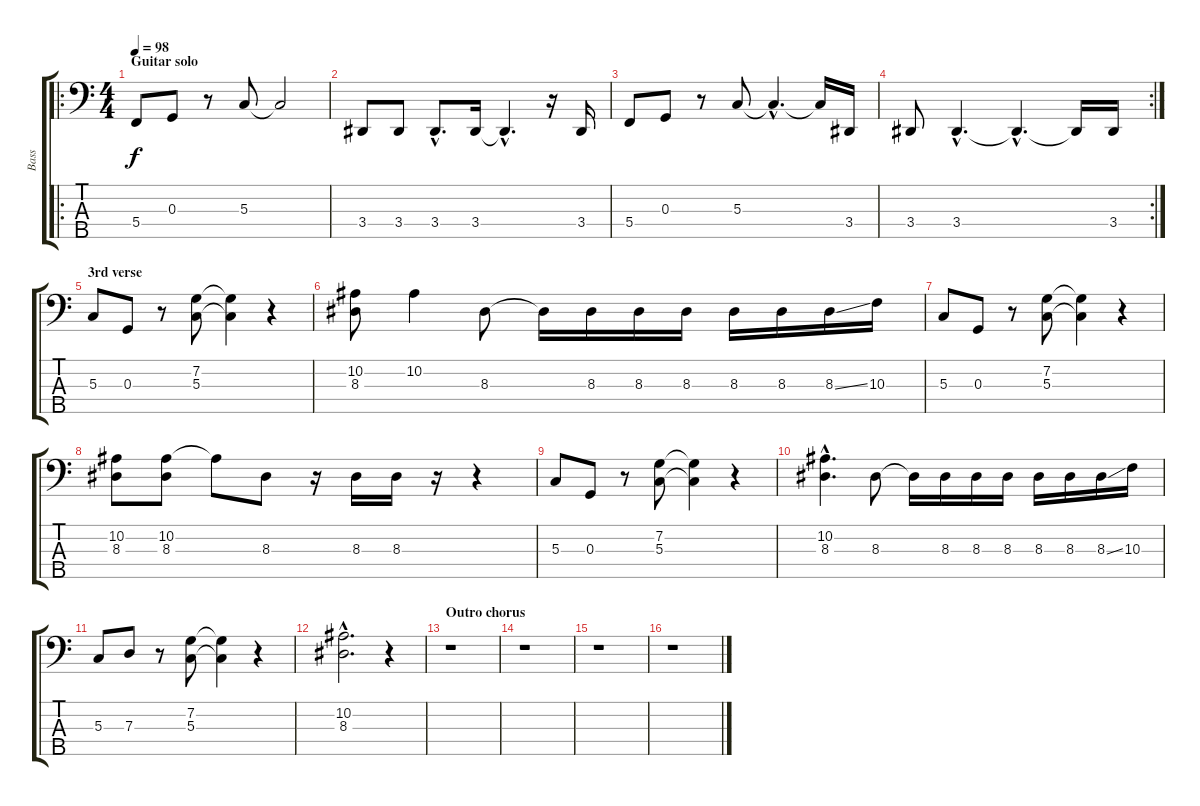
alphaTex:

\track ("Bass" "Bass") {instrument electricbassfinger}
\staff {score tabs}
\tuning (F2 C2 G1 C1 A0) {hide}
\ro
\ts (4 4)
\section ("" "Guitar solo")
\tempo 98
\clef f4
\ks c
5.4.8{dy f} 0.3.8 r.8 5.3.8 5.3{t}.2 |
3.4.8 3.4.8 3.4{hac}.8{d} 3.4.16 3.4{hac t}.4{d} r.16 3.4.16 |
5.4.8 0.3.8 r.8 5.3.8 5.3{hac t}.4{d} 5.3{t}.16 3.4.16 |
\rc 2
3.4.8 3.4{hac}.4{d} 3.4{hac t}.4{d} 3.4{t}.16 3.4.16 |
\section ("" "3rd verse")
5.3.8 0.3.8 r.8 (7.2 5.3).8 (7.2{t} 5.3{t}).4 r.4 |
(10.2 8.3).8 10.2.4 8.3.8 8.3{t}.16 8.3.16 8.3.16 8.3.16 8.3.16 8.3.16 8.3{ss}.16 10.3.16 |
5.3.8 0.3.8 r.8 (7.2 5.3).8 (7.2{t} 5.3{t}).4 r.4 |
(10.2 8.3).8 (10.2 8.3).8 10.2{t}.8 8.3.8 r.16 8.3.16 8.3.16 r.16 r.4 |
5.3.8 0.3.8 r.8 (7.2 5.3).8 (7.2{t} 5.3{t}).4 r.4 |
(10.2{hac} 8.3{hac}).4{d} 8.3.8 8.3{t}.16 8.3.16 8.3.16 8.3.16 8.3.16 8.3.16 8.3{ss}.16 10.3.16 |
5.3.8 7.3.8 r.8 (7.2 5.3).8 (7.2{t} 5.3{t}).4 r.4 |
(10.2{hac} 8.3{hac}).2{d} r.4 |
\section ("" "Outro chorus")
r.1 |
r.1 |
r.1 |
r.1
